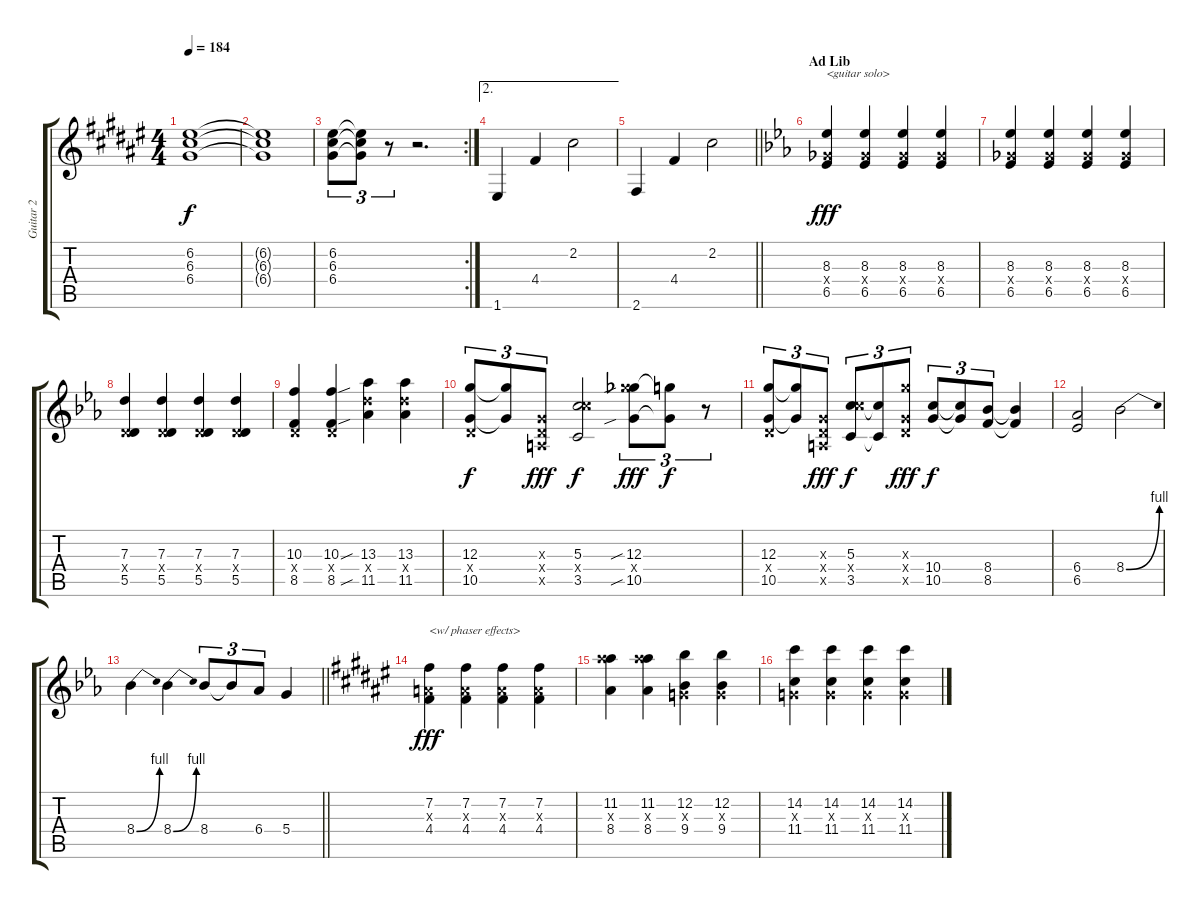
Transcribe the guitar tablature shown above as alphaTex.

\track ("Guitar 2" "Guitar 2") {instrument overdrivenguitar}
\staff {score tabs}
\tuning (E4 B3 G3 D3 A2 E2) {hide}
\ts (4 4)
\tempo 184
\clef g2
\ks f#
(6.2 6.3 6.4).1{dy f} |
(6.2{t} 6.3{t} 6.4{t}).1 |
\rc 2
(6.2 6.3 6.4).8{tu (3 2)} (6.2{t} 6.3{t} 6.4{t}).8{tu (3 2)} r.8{tu (3 2)} r.2{d} |
\ae 2
1.6.4 4.4.4 2.2.2 |
\barLineRight lightlight
2.6.4 4.4.4 2.2.2 |
\section ("" "Ad Lib")
\ks eb
(8.3 4.4{x} 6.5).4{txt "<guitar solo>" dy fff volume 14 balance 8 instrument distortionguitar} (8.3 4.4{x} 6.5).4 (8.3 4.4{x} 6.5).4 (8.3 4.4{x} 6.5).4 |
(8.3 4.4{x} 6.5).4 (8.3 4.4{x} 6.5).4 (8.3 4.4{x} 6.5).4 (8.3 4.4{x} 6.5).4 |
(7.3 0.4{x} 5.5).4 (7.3 0.4{x} 5.5).4 (7.3 0.4{x} 5.5).4 (7.3 0.4{x} 5.5).4 |
(10.3 0.4{x} 8.5).4 (10.3{sou} 0.4{x} 8.5{sou}).4 (13.3 12.4{x} 11.5).4 (13.3 12.4{x} 11.5).4 |
(12.3 0.4{x} 10.5).8{tu (3 2) dy f} (12.3{t} 10.5{t}).8{tu (3 2)} (0.3{x} 0.4{x} 0.5{x}).8{tu (3 2) dy fff} (5.3 10.4{x} 3.5).2{dy f} (12.3{sib} 16.4{x} 10.5{sib}).8{tu (3 2) dy fff} (12.3{t} 10.5{t}).8{tu (3 2) dy f} r.8{tu (3 2)} |
(12.3 0.4{x} 10.5).8{tu (3 2)} (12.3{t} 10.5{t}).8{tu (3 2)} (0.3{x} 0.4{x} 0.5{x}).8{tu (3 2) dy fff} (5.3 10.4{x} 3.5).8{tu (3 2) dy f} (5.3{t} 3.5{t}).8{tu (3 2)} (12.3{x} 0.4{x} 10.5{x}).8{tu (3 2) dy fff} (10.4 10.5).8{tu (3 2) dy f} (10.4{t} 10.5{t}).8{tu (3 2)} (8.4 8.5).8{tu (3 2)} (8.4{t} 8.5{t}).4 |
(6.4 6.5).2 8.4{be (bend 0 0 60 4)}.2 |
\barLineRight lightlight
8.4{be (bend 0 0 60 4)}.4 8.4{be (bend 0 0 60 4)}.4 8.4.8{tu (3 2)} 8.4{t}.8{tu (3 2)} 6.4.8{tu (3 2)} 5.4.4 |
\ks f#
(7.2 2.3{x} 4.4).4{txt "<w/ phaser effects>" dy fff} (7.2 2.3{x} 4.4).4 (7.2 2.3{x} 4.4).4 (7.2 2.3{x} 4.4).4 |
(11.2 15.3{x} 8.4).4 (11.2 15.3{x} 8.4).4 (12.2 0.3{x} 9.4).4 (12.2 0.3{x} 9.4).4 |
(14.2 0.3{x} 11.4).4 (14.2 0.3{x} 11.4).4 (14.2 0.3{x} 11.4).4 (14.2 0.3{x} 11.4).4
